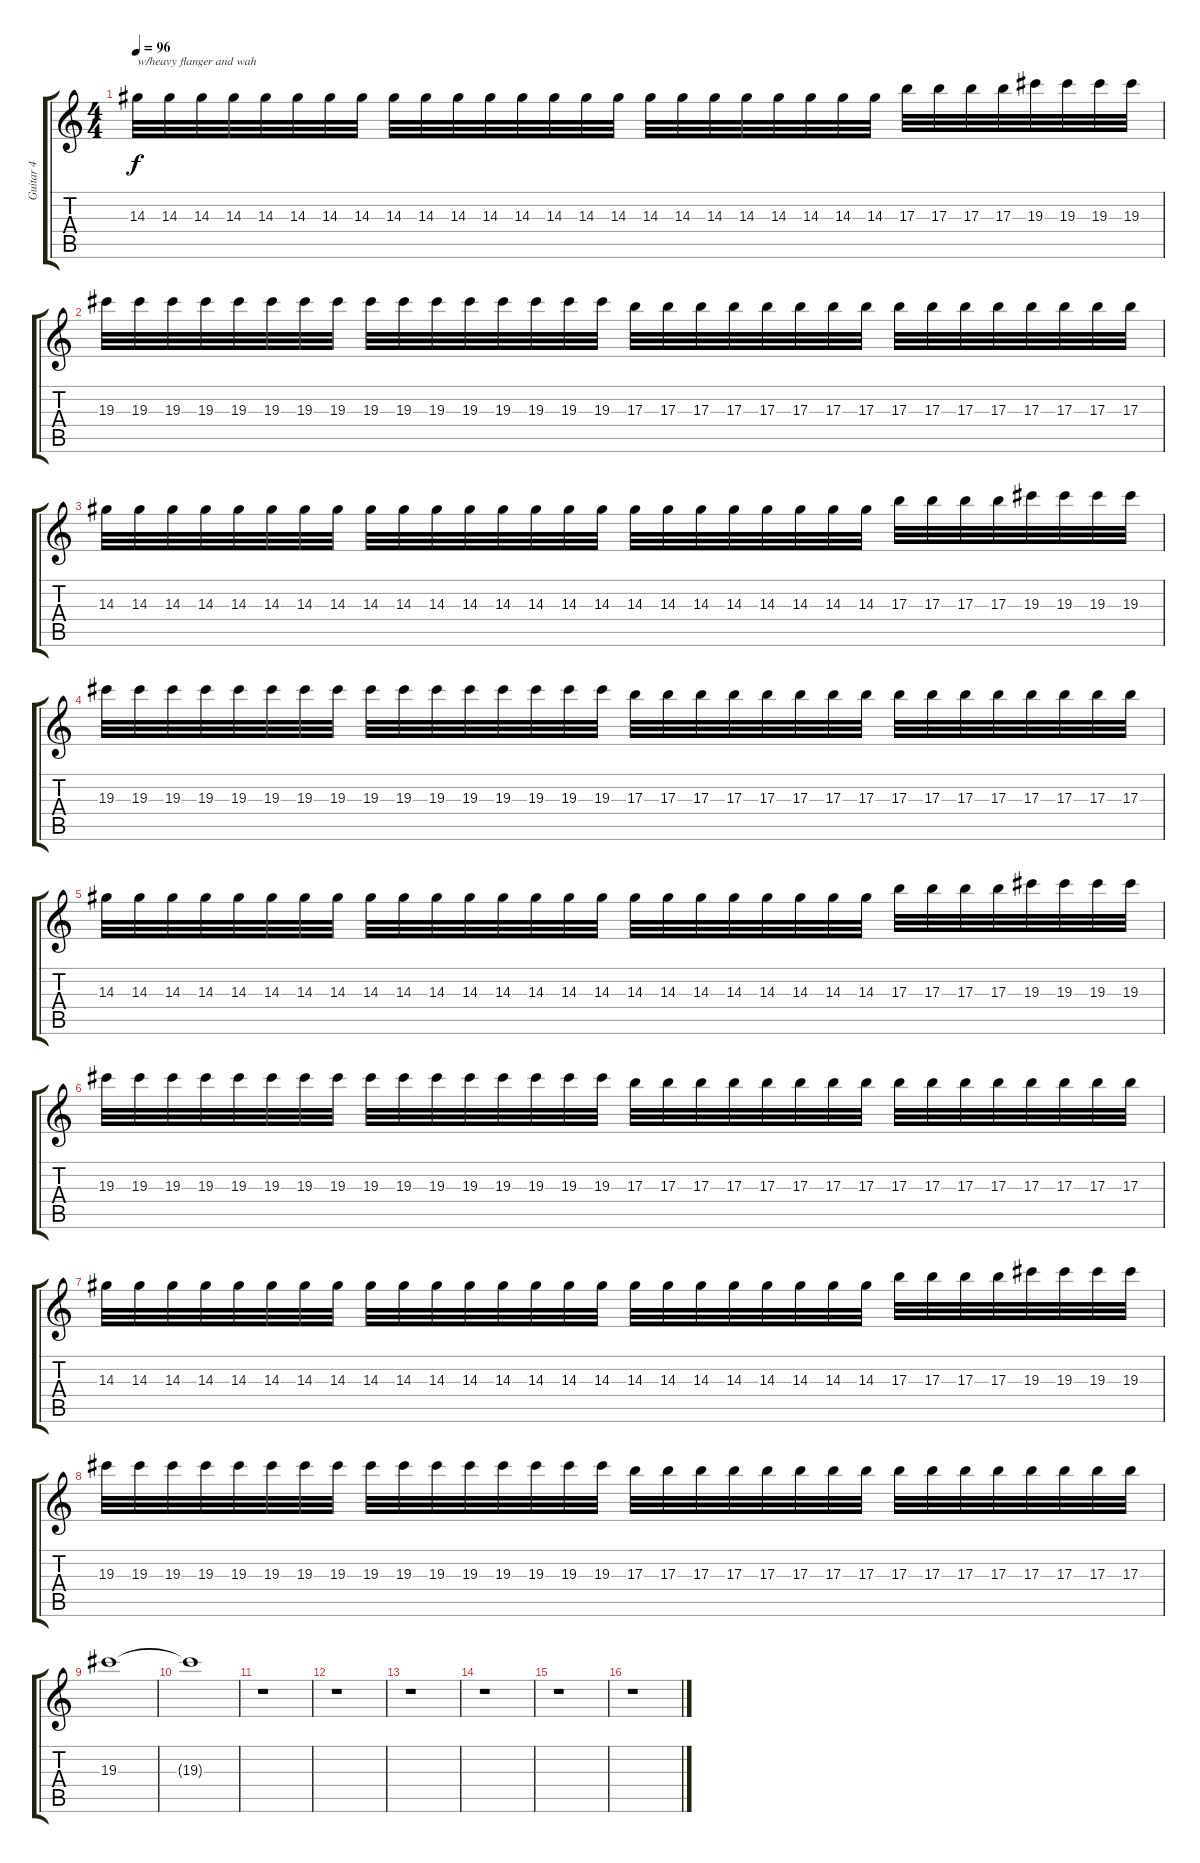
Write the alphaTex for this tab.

\track ("Guitar 4" "Guitar 4") {instrument distortionguitar}
\staff {score tabs}
\tuning (Db4 Bb3 Gb3 Db3 Ab2 Db2) {hide}
\ts (4 4)
\tempo 96
\clef g2
\ks c
14.3.32{txt "w/heavy flanger and wah" dy f} 14.3.32 14.3.32 14.3.32 14.3.32 14.3.32 14.3.32 14.3.32 14.3.32 14.3.32 14.3.32 14.3.32 14.3.32 14.3.32 14.3.32 14.3.32 14.3.32 14.3.32 14.3.32 14.3.32 14.3.32 14.3.32 14.3.32 14.3.32 17.3.32 17.3.32 17.3.32 17.3.32 19.3.32 19.3.32 19.3.32 19.3.32 |
19.3.32 19.3.32 19.3.32 19.3.32 19.3.32 19.3.32 19.3.32 19.3.32 19.3.32 19.3.32 19.3.32 19.3.32 19.3.32 19.3.32 19.3.32 19.3.32 17.3.32 17.3.32 17.3.32 17.3.32 17.3.32 17.3.32 17.3.32 17.3.32 17.3.32 17.3.32 17.3.32 17.3.32 17.3.32 17.3.32 17.3.32 17.3.32 |
14.3.32 14.3.32 14.3.32 14.3.32 14.3.32 14.3.32 14.3.32 14.3.32 14.3.32 14.3.32 14.3.32 14.3.32 14.3.32 14.3.32 14.3.32 14.3.32 14.3.32 14.3.32 14.3.32 14.3.32 14.3.32 14.3.32 14.3.32 14.3.32 17.3.32 17.3.32 17.3.32 17.3.32 19.3.32 19.3.32 19.3.32 19.3.32 |
19.3.32 19.3.32 19.3.32 19.3.32 19.3.32 19.3.32 19.3.32 19.3.32 19.3.32 19.3.32 19.3.32 19.3.32 19.3.32 19.3.32 19.3.32 19.3.32 17.3.32 17.3.32 17.3.32 17.3.32 17.3.32 17.3.32 17.3.32 17.3.32 17.3.32 17.3.32 17.3.32 17.3.32 17.3.32 17.3.32 17.3.32 17.3.32 |
14.3.32 14.3.32 14.3.32 14.3.32 14.3.32 14.3.32 14.3.32 14.3.32 14.3.32 14.3.32 14.3.32 14.3.32 14.3.32 14.3.32 14.3.32 14.3.32 14.3.32 14.3.32 14.3.32 14.3.32 14.3.32 14.3.32 14.3.32 14.3.32 17.3.32 17.3.32 17.3.32 17.3.32 19.3.32 19.3.32 19.3.32 19.3.32 |
19.3.32 19.3.32 19.3.32 19.3.32 19.3.32 19.3.32 19.3.32 19.3.32 19.3.32 19.3.32 19.3.32 19.3.32 19.3.32 19.3.32 19.3.32 19.3.32 17.3.32 17.3.32 17.3.32 17.3.32 17.3.32 17.3.32 17.3.32 17.3.32 17.3.32 17.3.32 17.3.32 17.3.32 17.3.32 17.3.32 17.3.32 17.3.32 |
14.3.32 14.3.32 14.3.32 14.3.32 14.3.32 14.3.32 14.3.32 14.3.32 14.3.32 14.3.32 14.3.32 14.3.32 14.3.32 14.3.32 14.3.32 14.3.32 14.3.32 14.3.32 14.3.32 14.3.32 14.3.32 14.3.32 14.3.32 14.3.32 17.3.32 17.3.32 17.3.32 17.3.32 19.3.32 19.3.32 19.3.32 19.3.32 |
19.3.32 19.3.32 19.3.32 19.3.32 19.3.32 19.3.32 19.3.32 19.3.32 19.3.32 19.3.32 19.3.32 19.3.32 19.3.32 19.3.32 19.3.32 19.3.32 17.3.32 17.3.32 17.3.32 17.3.32 17.3.32 17.3.32 17.3.32 17.3.32 17.3.32 17.3.32 17.3.32 17.3.32 17.3.32 17.3.32 17.3.32 17.3.32 |
19.3.1 |
19.3{t}.1 |
r.1 |
r.1 |
r.1 |
r.1 |
r.1 |
r.1
